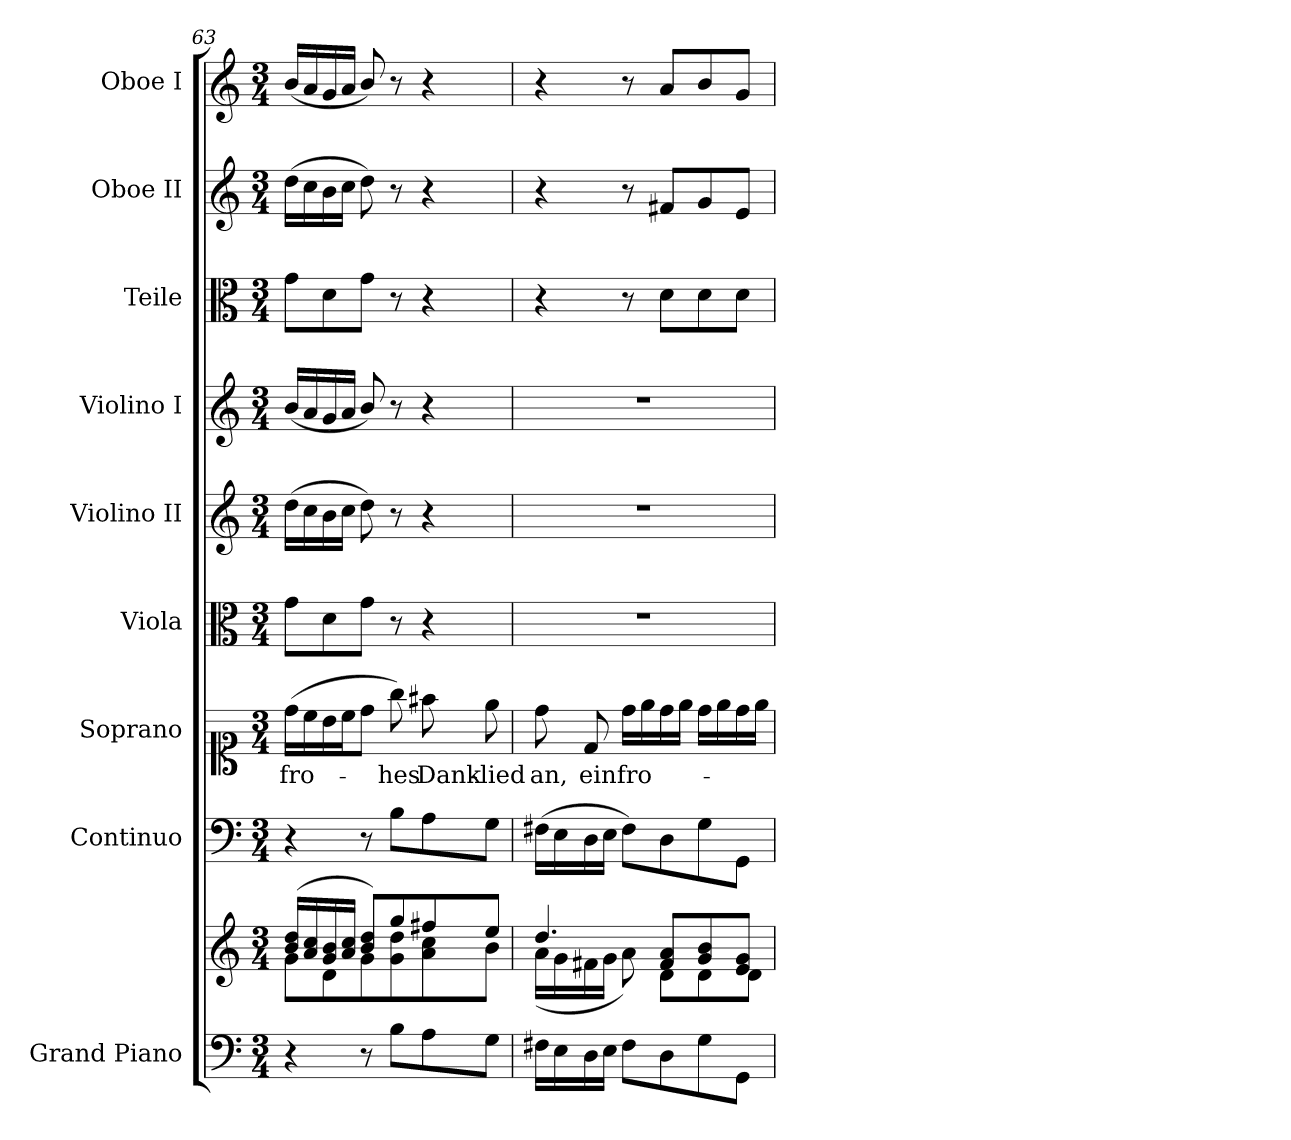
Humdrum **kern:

**kern	**kern	**kern	**kern	**text	**kern	**kern	**kern	**kern	**kern	**kern
*part9	*part9	*part8	*part7	*part7	*part6	*part5	*part4	*part3	*part2	*part1
*staff10	*staff9	*staff8	*staff7	*staff7	*staff6	*staff5	*staff4	*staff3	*staff2	*staff1
*I"Grand Piano	*	*I"Continuo	*I"Soprano	*	*I"Viola	*I"Violino II	*I"Violino I	*I"Teile	*I"Oboe II	*I"Oboe I
*I'Pno	*	*	*	*	*	*	*	*	*I'Ob	*I'Ob
*clefF4	*clefG2	*clefF4	*clefC1	*	*clefC3	*clefG2	*clefG2	*clefC3	*clefG2	*clefG2
*k[]	*k[]	*k[]	*k[]	*	*k[]	*k[]	*k[]	*k[]	*k[]	*k[]
*M3/4	*M3/4	*M3/4	*M3/4	*	*M3/4	*M3/4	*M3/4	*M3/4	*M3/4	*M3/4
=63	=63	=63	=63	=63	=63	=63	=63	=63	=63	=63
*	*^	*	*	*	*	*	*	*	*	*
!	!	!	!	!	!LO:LY:b	!	!	!	!	!	!
4r	(16b/ 16dd/LL	8g\L	4r	(>16dd\LL	fro-	8g\L	(>16dd\LL	(<16b/LL	8g\L	(>16dd\LL	(<16b/LL
.	16a/ 16cc/	.	.	16cc\	.	.	16cc\	16a/	.	16cc\	16a/
.	16g/ 16b/	8d\	.	16b\	.	8d\	16b\	16g/	8d\	16b\	16g/
.	16a/ 16cc/JJ	.	.	16cc\J	.	.	16cc\JJ	16a/JJ	.	16cc\JJ	16a/JJ
8r	8b/ 8dd/L)	8g\	8r	8dd\J	.	8g\J	8dd\)	8b/)	8g\J	8dd\)	8b/)
!	!	!	!	!	!LO:LY:b	!	!	!	!	!	!
8B\L	8gg/	8g\ 8dd\	8B\L	8gg\)	hes	8r	8r	8r	8r	8r	8r
!	!	!	!	!	!LO:LY:b	!	!	!	!	!	!
8A\	8ff#X/	8a\ 8cc\	8A\	8ff#X\	Dank-	4r	4r	4r	4r	4r	4r
!	!	!	!	!	!LO:LY:b	!	!	!	!	!	!
8G\J	8ee/J	8b\J	8G\J	8ee\	-lied	.	.	.	.	.	.
=64	=64	=64	=64	=64	=64	=64	=64	=64	=64	=64	=64
!	!	!	!	!	!LO:LY:b	!	!	!	!	!	!
16F#X\LL	4.dd/	(16a\LL	(>16F#X\LL	8dd\	an,	2.r	2.r	2.r	4r	4r	4r
16E\	.	16g\	16E\	.	.	.	.	.	.	.	.
!	!	!	!	!	!LO:LY:b	!	!	!	!	!	!
16D\	.	16f#X\	16D\	8d/	ein	.	.	.	.	.	.
16E\JJ	.	16g\JJ	16E\JJ	.	.	.	.	.	.	.	.
!	!	!	!	!	!LO:LY:b	!	!	!	!	!	!
8F#\L	.	8a\)	8F#\L)	16dd\LL	fro-	.	.	.	8r	8r	8r
.	.	.	.	16ee\	.	.	.	.	.	.	.
8D\	8f#/ 8a/L	8d\L	8D\	16dd\	.	.	.	.	8d\L	8f#X/L	8a/L
.	.	.	.	16ee\JJ	.	.	.	.	.	.	.
8G\	8g/ 8b/	8d\	8G\	16dd\LL	.	.	.	.	8d\	8g/	8b/
.	.	.	.	16ee\	.	.	.	.	.	.	.
8GG\J	8e/ 8g/J	8d\J	8GG\J	16dd\	.	.	.	.	8d\J	8e/J	8g/J
.	.	.	.	16ee\JJ	.	.	.	.	.	.	.
*	*v	*v	*	*	*	*	*	*	*	*	*
=	=	=	=	=	=	=	=	=	=	=
*-	*-	*-	*-	*-	*-	*-	*-	*-	*-	*-
